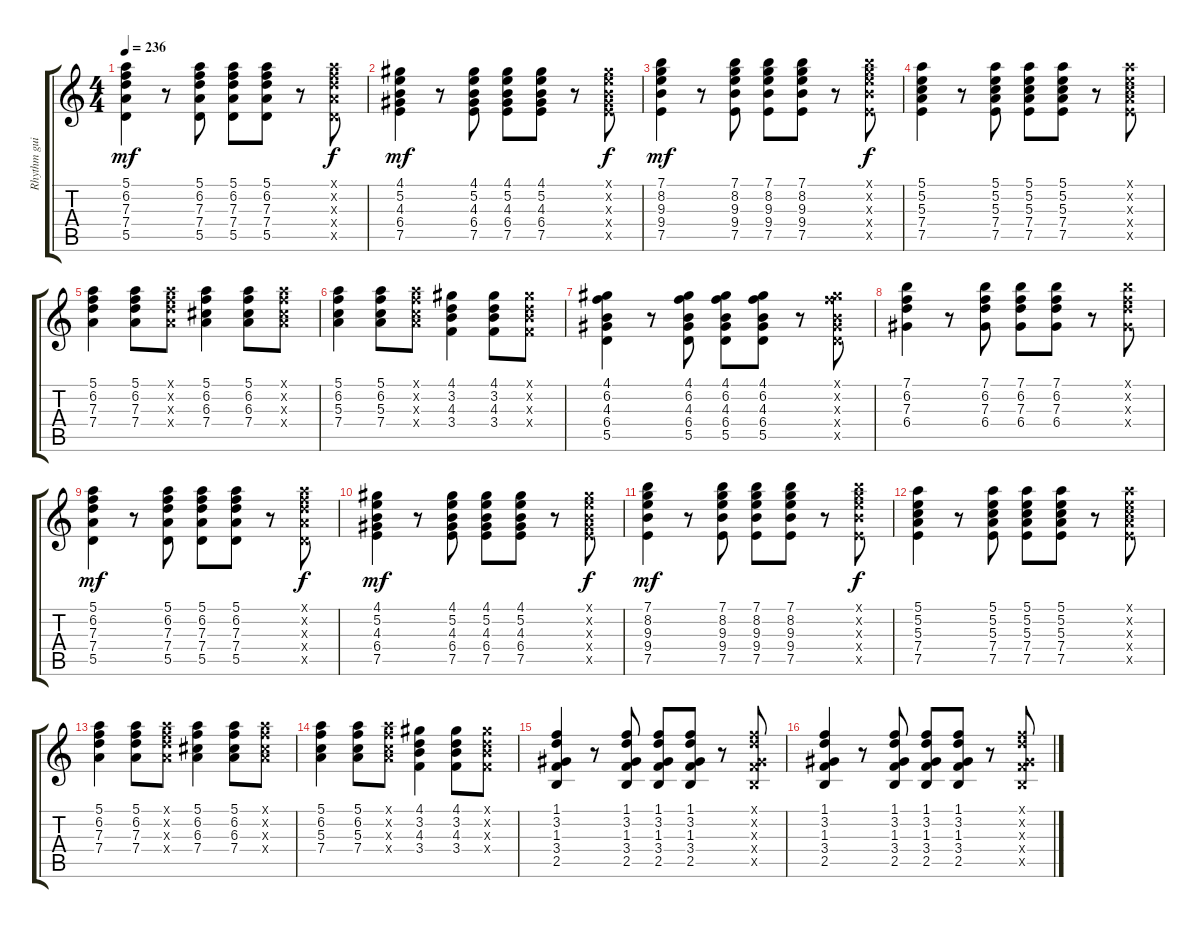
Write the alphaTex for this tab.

\track ("Rhythm guitar" "Rhythm gui") {instrument acousticguitarsteel}
\staff {score tabs}
\tuning (E4 B3 G3 D3 A2 E2) {hide}
\ts (4 4)
\tempo 236
\clef g2
\ks c
(5.1 6.2 7.3 7.4 5.5).4{dy mf} r.8 (5.1 6.2 7.3 7.4 5.5).8 (5.1 6.2 7.3 7.4 5.5).8 (5.1 6.2 7.3 7.4 5.5).8 r.8 (5.1{x} 6.2{x} 7.3{x} 7.4{x} 5.5{x}).8{dy f} |
(4.1 5.2 4.3 6.4 7.5).4{dy mf} r.8 (4.1 5.2 4.3 6.4 7.5).8 (4.1 5.2 4.3 6.4 7.5).8 (4.1 5.2 4.3 6.4 7.5).8 r.8 (4.1{x} 5.2{x} 4.3{x} 6.4{x} 7.5{x}).8{dy f} |
(7.1 8.2 9.3 9.4 7.5).4{dy mf} r.8 (7.1 8.2 9.3 9.4 7.5).8 (7.1 8.2 9.3 9.4 7.5).8 (7.1 8.2 9.3 9.4 7.5).8 r.8 (7.1{x} 8.2{x} 9.3{x} 9.4{x} 7.5{x}).8{dy f} |
(5.1 5.2 5.3 7.4 7.5).4 r.8 (5.1 5.2 5.3 7.4 7.5).8 (5.1 5.2 5.3 7.4 7.5).8 (5.1 5.2 5.3 7.4 7.5).8 r.8 (5.1{x} 5.2{x} 5.3{x} 7.4{x} 7.5{x}).8 |
(5.1 6.2 7.3 7.4).4 (5.1 6.2 7.3 7.4).8 (5.1{x} 6.2{x} 7.3{x} 7.4{x}).8 (5.1 6.2 6.3 7.4).4 (5.1 6.2 6.3 7.4).8 (5.1{x} 6.2{x} 6.3{x} 7.4{x}).8 |
(5.1 6.2 5.3 7.4).4 (5.1 6.2 5.3 7.4).8 (5.1{x} 6.2{x} 5.3{x} 7.4{x}).8 (4.1 3.2 4.3 3.4).4 (4.1 3.2 4.3 3.4).8 (4.1{x} 3.2{x} 4.3{x} 3.4{x}).8 |
(4.1 6.2 4.3 6.4 5.5).4 r.8 (4.1 6.2 4.3 6.4 5.5).8 (4.1 6.2 4.3 6.4 5.5).8 (4.1 6.2 4.3 6.4 5.5).8 r.8 (4.1{x} 6.2{x} 4.3{x} 6.4{x} 5.5{x}).8 |
(7.1 6.2 7.3 6.4).4 r.8 (7.1 6.2 7.3 6.4).8 (7.1 6.2 7.3 6.4).8 (7.1 6.2 7.3 6.4).8 r.8 (7.1{x} 6.2{x} 7.3{x} 6.4{x}).8 |
(5.1 6.2 7.3 7.4 5.5).4{dy mf} r.8 (5.1 6.2 7.3 7.4 5.5).8 (5.1 6.2 7.3 7.4 5.5).8 (5.1 6.2 7.3 7.4 5.5).8 r.8 (5.1{x} 6.2{x} 7.3{x} 7.4{x} 5.5{x}).8{dy f} |
(4.1 5.2 4.3 6.4 7.5).4{dy mf} r.8 (4.1 5.2 4.3 6.4 7.5).8 (4.1 5.2 4.3 6.4 7.5).8 (4.1 5.2 4.3 6.4 7.5).8 r.8 (4.1{x} 5.2{x} 4.3{x} 6.4{x} 7.5{x}).8{dy f} |
(7.1 8.2 9.3 9.4 7.5).4{dy mf} r.8 (7.1 8.2 9.3 9.4 7.5).8 (7.1 8.2 9.3 9.4 7.5).8 (7.1 8.2 9.3 9.4 7.5).8 r.8 (7.1{x} 8.2{x} 9.3{x} 9.4{x} 7.5{x}).8{dy f} |
(5.1 5.2 5.3 7.4 7.5).4 r.8 (5.1 5.2 5.3 7.4 7.5).8 (5.1 5.2 5.3 7.4 7.5).8 (5.1 5.2 5.3 7.4 7.5).8 r.8 (5.1{x} 5.2{x} 5.3{x} 7.4{x} 7.5{x}).8 |
(5.1 6.2 7.3 7.4).4 (5.1 6.2 7.3 7.4).8 (5.1{x} 6.2{x} 7.3{x} 7.4{x}).8 (5.1 6.2 6.3 7.4).4 (5.1 6.2 6.3 7.4).8 (5.1{x} 6.2{x} 6.3{x} 7.4{x}).8 |
(5.1 6.2 5.3 7.4).4 (5.1 6.2 5.3 7.4).8 (5.1{x} 6.2{x} 5.3{x} 7.4{x}).8 (4.1 3.2 4.3 3.4).4 (4.1 3.2 4.3 3.4).8 (4.1{x} 3.2{x} 4.3{x} 3.4{x}).8 |
(1.1 3.2 1.3 3.4 2.5).4 r.8 (1.1 3.2 1.3 3.4 2.5).8 (1.1 3.2 1.3 3.4 2.5).8 (1.1 3.2 1.3 3.4 2.5).8 r.8 (1.1{x} 3.2{x} 1.3{x} 3.4{x} 2.5{x}).8 |
(1.1 3.2 1.3 3.4 2.5).4 r.8 (1.1 3.2 1.3 3.4 2.5).8 (1.1 3.2 1.3 3.4 2.5).8 (1.1 3.2 1.3 3.4 2.5).8 r.8 (1.1{x} 3.2{x} 1.3{x} 3.4{x} 2.5{x}).8
